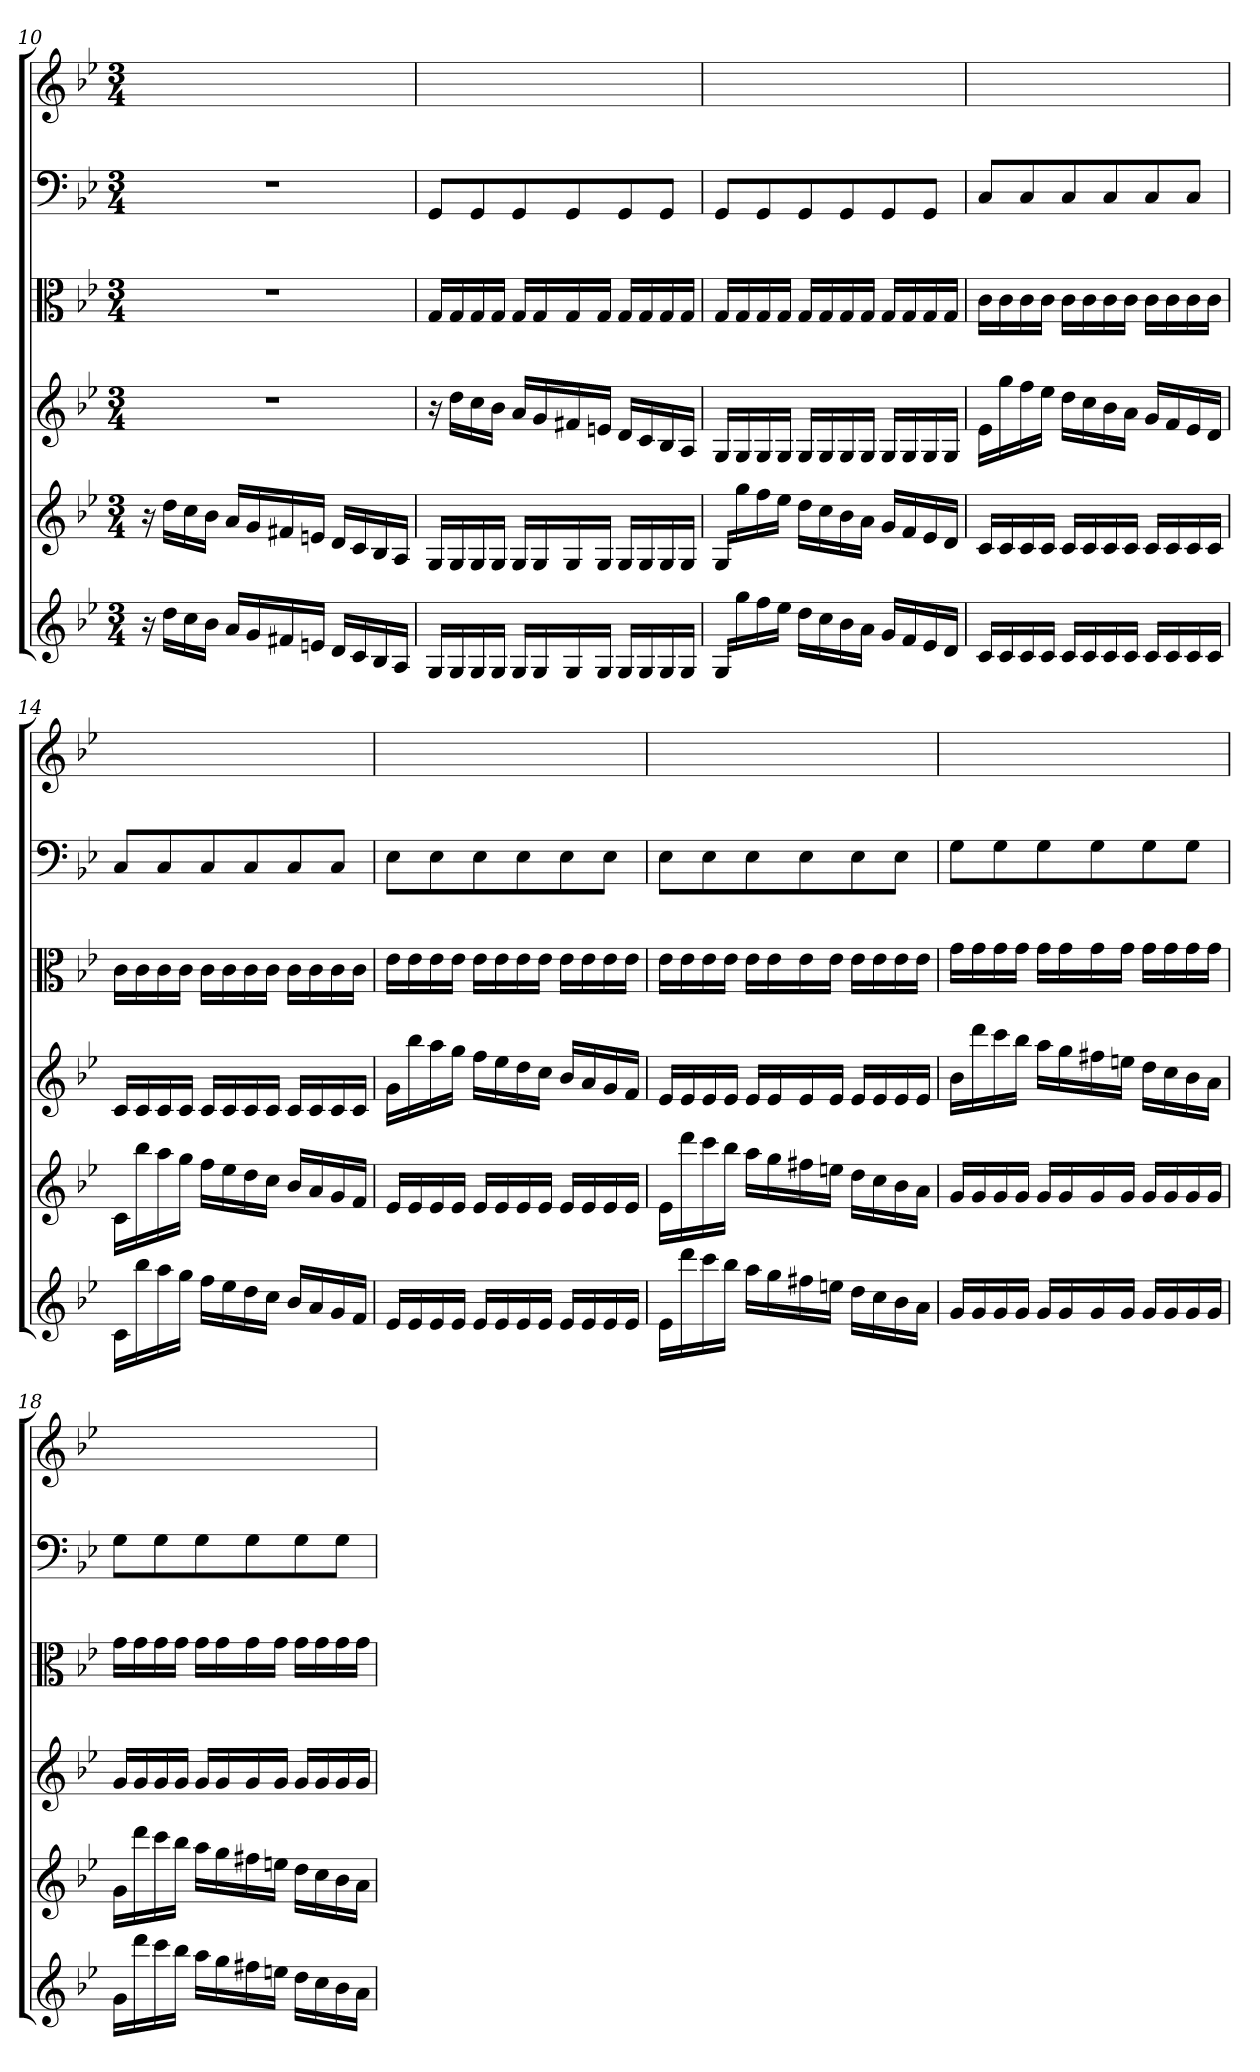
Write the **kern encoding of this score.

**kern	**kern	**kern	**kern	**kern	**kern
*part6	*part5	*part4	*part3	*part2	*part1
*staff6	*staff5	*staff4	*staff3	*staff2	*staff1
*clefG2	*clefG2	*clefG2	*clefC3	*clefF4	*clefG2
*k[b-e-]	*k[b-e-]	*k[b-e-]	*k[b-e-]	*k[b-e-]	*k[b-e-]
*g:	*g:	*g:	*g:	*g:	*g:
*M3/4	*M3/4	*M3/4	*M3/4	*M3/4	*M3/4
=10	=10	=10	=10	=10	=10
16r	16r	2.r	2.r	2.r	2.ryy
16dd\LL	16dd\LL	.	.	.	.
16cc\	16cc\	.	.	.	.
16b-\JJ	16b-\JJ	.	.	.	.
16a/LL	16a/LL	.	.	.	.
16g/	16g/	.	.	.	.
16f#X/	16f#X/	.	.	.	.
16en/JJ	16en/JJ	.	.	.	.
16d/LL	16d/LL	.	.	.	.
16c/	16c/	.	.	.	.
16B-/	16B-/	.	.	.	.
16A/JJ	16A/JJ	.	.	.	.
=11	=11	=11	=11	=11	=11
16G/LL	16G/LL	16r	16G/LL	8GG/L	2.ryy
16G/	16G/	16dd\LL	16G/	.	.
16G/	16G/	16cc\	16G/	8GG/	.
16G/JJ	16G/JJ	16b-\JJ	16G/JJ	.	.
16G/LL	16G/LL	16a/LL	16G/LL	8GG/	.
16G/	16G/	16g/	16G/	.	.
16G/	16G/	16f#X/	16G/	8GG/	.
16G/JJ	16G/JJ	16en/JJ	16G/JJ	.	.
16G/LL	16G/LL	16d/LL	16G/LL	8GG/	.
16G/	16G/	16c/	16G/	.	.
16G/	16G/	16B-/	16G/	8GG/J	.
16G/JJ	16G/JJ	16A/JJ	16G/JJ	.	.
=12	=12	=12	=12	=12	=12
16G/LL	16G/LL	16G/LL	16G/LL	8GG/L	2.ryy
16gg\	16gg\	16G/	16G/	.	.
16ff\	16ff\	16G/	16G/	8GG/	.
16ee-\JJ	16ee-\JJ	16G/JJ	16G/JJ	.	.
16dd\LL	16dd\LL	16G/LL	16G/LL	8GG/	.
16cc\	16cc\	16G/	16G/	.	.
16b-\	16b-\	16G/	16G/	8GG/	.
16a\JJ	16a\JJ	16G/JJ	16G/JJ	.	.
16g/LL	16g/LL	16G/LL	16G/LL	8GG/	.
16f/	16f/	16G/	16G/	.	.
16e-/	16e-/	16G/	16G/	8GG/J	.
16d/JJ	16d/JJ	16G/JJ	16G/JJ	.	.
=13	=13	=13	=13	=13	=13
16c/LL	16c/LL	16e-\LL	16c\LL	8C/L	2.ryy
16c/	16c/	16gg\	16c\	.	.
16c/	16c/	16ff\	16c\	8C/	.
16c/JJ	16c/JJ	16ee-\JJ	16c\JJ	.	.
16c/LL	16c/LL	16dd\LL	16c\LL	8C/	.
16c/	16c/	16cc\	16c\	.	.
16c/	16c/	16b-\	16c\	8C/	.
16c/JJ	16c/JJ	16a\JJ	16c\JJ	.	.
16c/LL	16c/LL	16g/LL	16c\LL	8C/	.
16c/	16c/	16f/	16c\	.	.
16c/	16c/	16e-/	16c\	8C/J	.
16c/JJ	16c/JJ	16d/JJ	16c\JJ	.	.
=14	=14	=14	=14	=14	=14
16c/LL	16c/LL	16c/LL	16c\LL	8C/L	2.ryy
16bb-\	16bb-\	16c/	16c\	.	.
16aa\	16aa\	16c/	16c\	8C/	.
16gg\JJ	16gg\JJ	16c/JJ	16c\JJ	.	.
16ff\LL	16ff\LL	16c/LL	16c\LL	8C/	.
16ee-\	16ee-\	16c/	16c\	.	.
16dd\	16dd\	16c/	16c\	8C/	.
16cc\JJ	16cc\JJ	16c/JJ	16c\JJ	.	.
16b-/LL	16b-/LL	16c/LL	16c\LL	8C/	.
16a/	16a/	16c/	16c\	.	.
16g/	16g/	16c/	16c\	8C/J	.
16f/JJ	16f/JJ	16c/JJ	16c\JJ	.	.
=15	=15	=15	=15	=15	=15
16e-/LL	16e-/LL	16g\LL	16e-\LL	8E-\L	2.ryy
16e-/	16e-/	16bb-\	16e-\	.	.
16e-/	16e-/	16aa\	16e-\	8E-\	.
16e-/JJ	16e-/JJ	16gg\JJ	16e-\JJ	.	.
16e-/LL	16e-/LL	16ff\LL	16e-\LL	8E-\	.
16e-/	16e-/	16ee-\	16e-\	.	.
16e-/	16e-/	16dd\	16e-\	8E-\	.
16e-/JJ	16e-/JJ	16cc\JJ	16e-\JJ	.	.
16e-/LL	16e-/LL	16b-/LL	16e-\LL	8E-\	.
16e-/	16e-/	16a/	16e-\	.	.
16e-/	16e-/	16g/	16e-\	8E-\J	.
16e-/JJ	16e-/JJ	16f/JJ	16e-\JJ	.	.
=16	=16	=16	=16	=16	=16
16e-/LL	16e-/LL	16e-/LL	16e-\LL	8E-\L	2.ryy
16ddd\	16ddd\	16e-/	16e-\	.	.
16ccc\	16ccc\	16e-/	16e-\	8E-\	.
16bb-\JJ	16bb-\JJ	16e-/JJ	16e-\JJ	.	.
16aa\LL	16aa\LL	16e-/LL	16e-\LL	8E-\	.
16gg\	16gg\	16e-/	16e-\	.	.
16ff#X\	16ff#X\	16e-/	16e-\	8E-\	.
16een\JJ	16een\JJ	16e-/JJ	16e-\JJ	.	.
16dd\LL	16dd\LL	16e-/LL	16e-\LL	8E-\	.
16cc\	16cc\	16e-/	16e-\	.	.
16b-\	16b-\	16e-/	16e-\	8E-\J	.
16a\JJ	16a\JJ	16e-/JJ	16e-\JJ	.	.
=17	=17	=17	=17	=17	=17
16g/LL	16g/LL	16b-\LL	16g\LL	8G\L	2.ryy
16g/	16g/	16ddd\	16g\	.	.
16g/	16g/	16ccc\	16g\	8G\	.
16g/JJ	16g/JJ	16bb-\JJ	16g\JJ	.	.
16g/LL	16g/LL	16aa\LL	16g\LL	8G\	.
16g/	16g/	16gg\	16g\	.	.
16g/	16g/	16ff#X\	16g\	8G\	.
16g/JJ	16g/JJ	16een\JJ	16g\JJ	.	.
16g/LL	16g/LL	16dd\LL	16g\LL	8G\	.
16g/	16g/	16cc\	16g\	.	.
16g/	16g/	16b-\	16g\	8G\J	.
16g/JJ	16g/JJ	16a\JJ	16g\JJ	.	.
=18	=18	=18	=18	=18	=18
16g/LL	16g\LL	16g/LL	16g\LL	8G\L	2.ryy
16ddd\	16ddd\	16g/	16g\	.	.
16ccc\	16ccc\	16g/	16g\	8G\	.
16bb-\JJ	16bb-\JJ	16g/JJ	16g\JJ	.	.
16aa\LL	16aa\LL	16g/LL	16g\LL	8G\	.
16gg\	16gg\	16g/	16g\	.	.
16ff#X\	16ff#X\	16g/	16g\	8G\	.
16een\JJ	16een\JJ	16g/JJ	16g\JJ	.	.
16dd\LL	16dd\LL	16g/LL	16g\LL	8G\	.
16cc\	16cc\	16g/	16g\	.	.
16b-\	16b-\	16g/	16g\	8G\J	.
16a\JJ	16a\JJ	16g/JJ	16g\JJ	.	.
=	=	=	=	=	=
*-	*-	*-	*-	*-	*-
